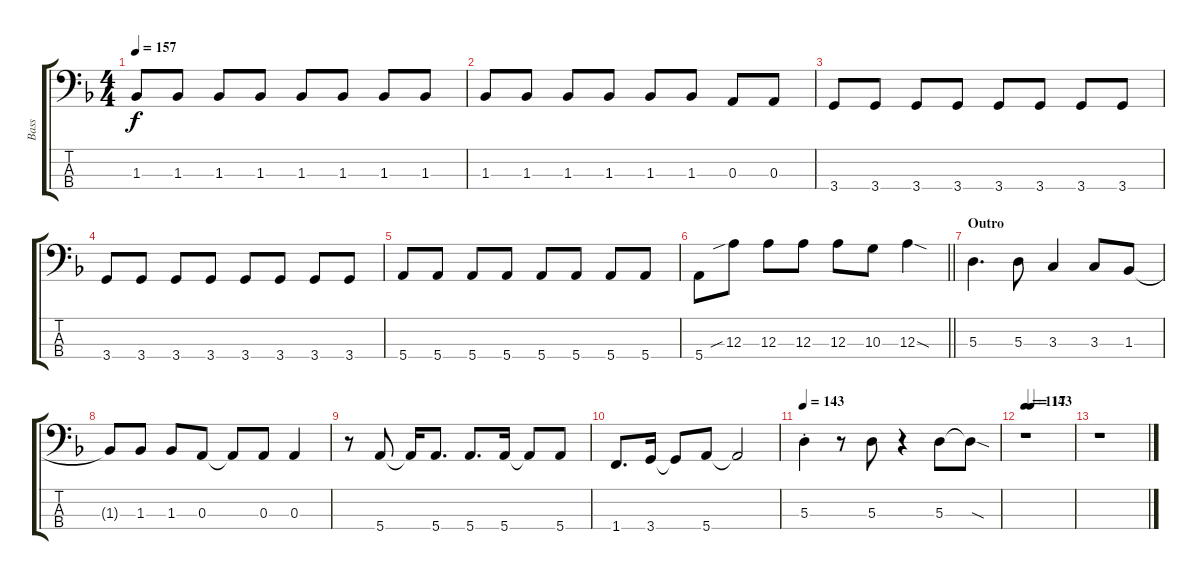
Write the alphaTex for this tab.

\track ("Bass" "Bass") {instrument electricbasspick}
\staff {score tabs}
\tuning (G2 D2 A1 E1) {hide}
\ts (4 4)
\tempo 157
\clef f4
\ks f
1.3.8{dy f} 1.3.8 1.3.8 1.3.8 1.3.8 1.3.8 1.3.8 1.3.8 |
1.3.8 1.3.8 1.3.8 1.3.8 1.3.8 1.3.8 0.3.8 0.3.8 |
3.4.8 3.4.8 3.4.8 3.4.8 3.4.8 3.4.8 3.4.8 3.4.8 |
3.4.8 3.4.8 3.4.8 3.4.8 3.4.8 3.4.8 3.4.8 3.4.8 |
5.4.8 5.4.8 5.4.8 5.4.8 5.4.8 5.4.8 5.4.8 5.4.8 |
\barLineRight lightlight
5.4.8 12.3{sib}.8 12.3.8 12.3.8 12.3.8 10.3.8 12.3{sod}.4 |
\section ("" "Outro")
5.3.4{d} 5.3.8 3.3.4 3.3.8 1.3.8 |
1.3{t}.8 1.3.8 1.3.8 0.3.8 0.3{t}.8 0.3.8 0.3.4 |
r.8 5.4.8 5.4{t}.16 5.4.8{d} 5.4.8{d} 5.4.16 5.4{t}.8 5.4.8 |
1.4.8{d} 3.4.16 3.4{t}.8 5.4.8 5.4{t}.2 |
\tempo 143
5.3{st}.4 r.8 5.3.8 r.4 5.3.8 5.3{sod t}.8 |
\tempo 117
\tempo (143 0.125)
r.1 |
r.1
